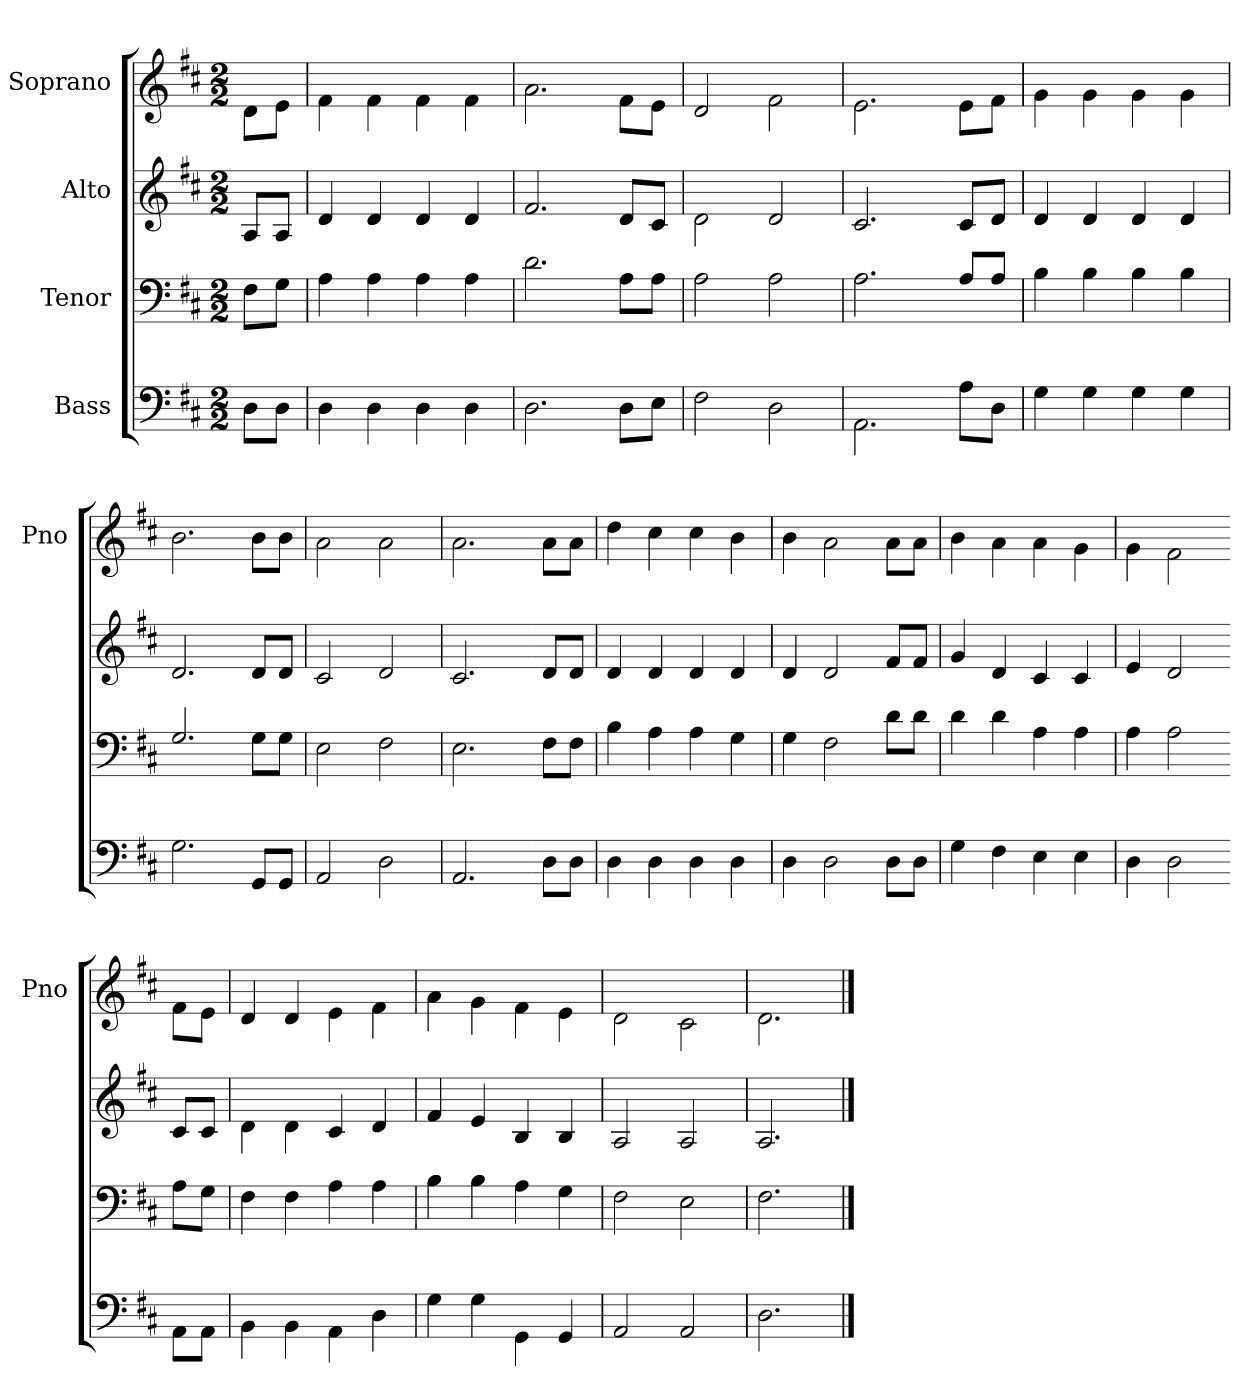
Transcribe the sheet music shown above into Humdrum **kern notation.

**kern	**kern	**kern	**kern
*part4	*part3	*part2	*part1
*staff4	*staff3	*staff2	*staff1
*I"Bass	*I"Tenor	*I"Alto	*I"Soprano
*	*	*	*I'Pno
*clefF4	*clefF4	*clefG2	*clefG2
*k[f#c#]	*k[f#c#]	*k[f#c#]	*k[f#c#]
*D:	*D:	*D:	*D:
*M2/2	*M2/2	*M2/2	*M2/2
=	=	=	=
8D\L	8F#\L	8A/L	8d\L
8D\J	8G\J	8A/J	8e\J
=	=	=	=
4D\	4A\	4d/	4f#\
4D\	4A\	4d/	4f#\
4D\	4A\	4d/	4f#\
4D\	4A\	4d/	4f#\
=	=	=	=
2.D\	2.d\	2.f#/	2.a\
8D\L	8A\L	8d/L	8f#\L
8E\J	8A\J	8c#/J	8e\J
=	=	=	=
2F#\	2A\	2d\	2d/
2D\	2A\	2d/	2f#\
=	=	=	=
2.AA\	2.A\	2.c#/	2.e\
=-	=-	=-	=-
8A\L	8A/L	8c#/L	8e\L
8D\J	8A/J	8d/J	8f#\J
=	=	=	=
4G\	4B\	4d/	4g\
4G\	4B\	4d/	4g\
4G\	4B\	4d/	4g\
4G\	4B\	4d/	4g\
=	=	=	=
2.G\	2.G/	2.d/	2.b\
8GG/L	8G\L	8d/L	8b\L
8GG/J	8G\J	8d/J	8b\J
=	=	=	=
2AA/	2E\	2c#/	2a\
2D\	2F#\	2d/	2a\
=	=	=	=
2.AA/	2.E\	2.c#/	2.a\
=-	=-	=-	=-
8D\L	8F#\L	8d/L	8a\L
8D\J	8F#\J	8d/J	8a\J
=	=	=	=
4D\	4B\	4d/	4dd\
4D\	4A\	4d/	4cc#\
4D\	4A\	4d/	4cc#\
4D\	4G\	4d/	4b\
=	=	=	=
4D\	4G\	4d/	4b\
2D\	2F#\	2d/	2a\
8D\L	8d\L	8f#/L	8a\L
8D\J	8d\J	8f#/J	8a\J
=	=	=	=
4G\	4d\	4g/	4b\
4F#\	4d\	4d/	4a\
4E\	4A\	4c#/	4a\
4E\	4A\	4c#/	4g\
=	=	=	=
4D\	4A\	4e/	4g\
2D\	2A\	2d/	2f#\
=-	=-	=-	=-
8AA\L	8A\L	8c#/L	8f#\L
8AA\J	8G\J	8c#/J	8e\J
=	=	=	=
4BB\	4F#\	4d\	4d/
4BB\	4F#\	4d\	4d/
4AA\	4A\	4c#/	4e\
4D\	4A\	4d/	4f#\
=	=	=	=
4G\	4B\	4f#/	4a\
4G\	4B\	4e/	4g\
4GG\	4A\	4B/	4f#\
4GG/	4G\	4B/	4e\
=	=	=	=
2AA/	2F#\	2A/	2d\
2AA/	2E\	2A/	2c#\
=	=	=	=
2.D\	2.F#\	2.A/	2.d\
==	==	==	==
*-	*-	*-	*-
